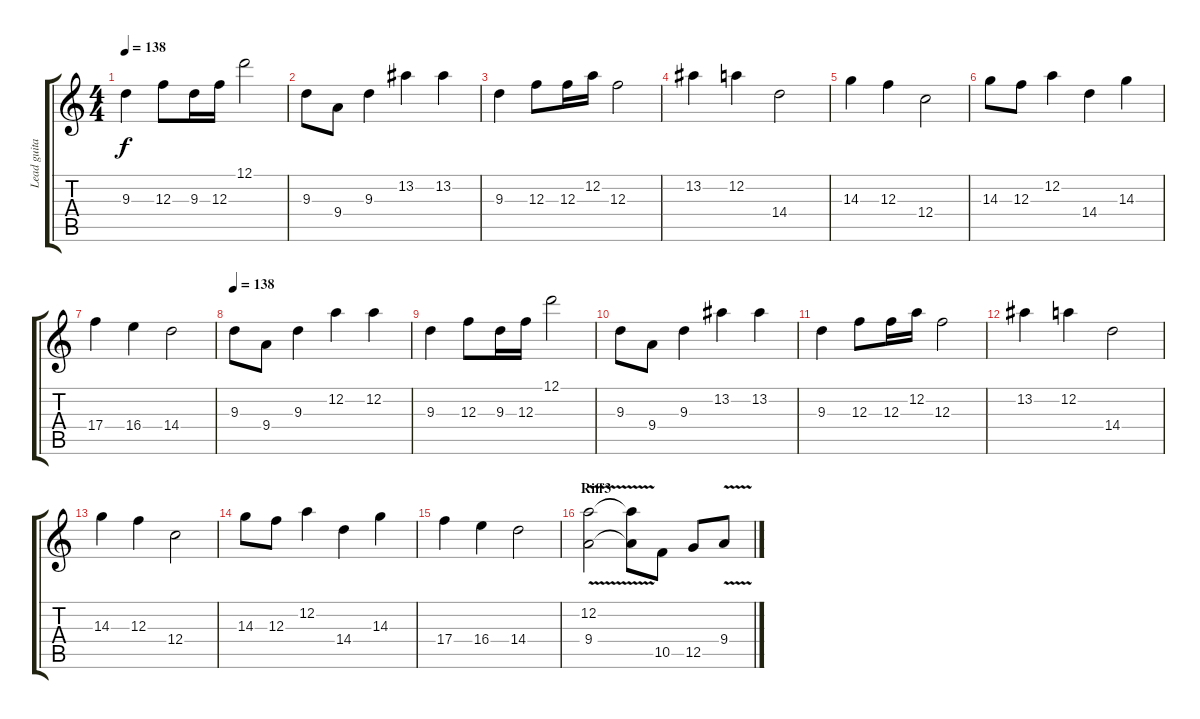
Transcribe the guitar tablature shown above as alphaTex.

\track ("Lead guitar 1" "Lead guita") {instrument overdrivenguitar}
\staff {score tabs}
\tuning (D4 A3 F3 C3 G2 D2) {hide}
\ts (4 4)
\tempo 138
\clef g2
\ks c
9.3.4{dy f} 12.3.8 9.3.16 12.3.16 12.1.2 |
9.3.8 9.4.8 9.3.4 13.2.4 13.2.4 |
9.3.4 12.3.8 12.3.16 12.2.16 12.3.2 |
13.2.4 12.2.4 14.4.2 |
14.3.4 12.3.4 12.4.2 |
14.3.8 12.3.8 12.2.4 14.4.4 14.3.4 |
17.4.4 16.4.4 14.4.2 |
\tempo 138
9.3.8 9.4.8 9.3.4 12.2.4 12.2.4 |
9.3.4 12.3.8 9.3.16 12.3.16 12.1.2 |
9.3.8 9.4.8 9.3.4 13.2.4 13.2.4 |
9.3.4 12.3.8 12.3.16 12.2.16 12.3.2 |
13.2.4 12.2.4 14.4.2 |
14.3.4 12.3.4 12.4.2 |
14.3.8 12.3.8 12.2.4 14.4.4 14.3.4 |
17.4.4 16.4.4 14.4.2 |
\section ("" "Riff3")
(12.2{v} 9.4).2 (12.2{t} 9.4{t}).8 10.5.8 12.5.8 9.4{v}.8
